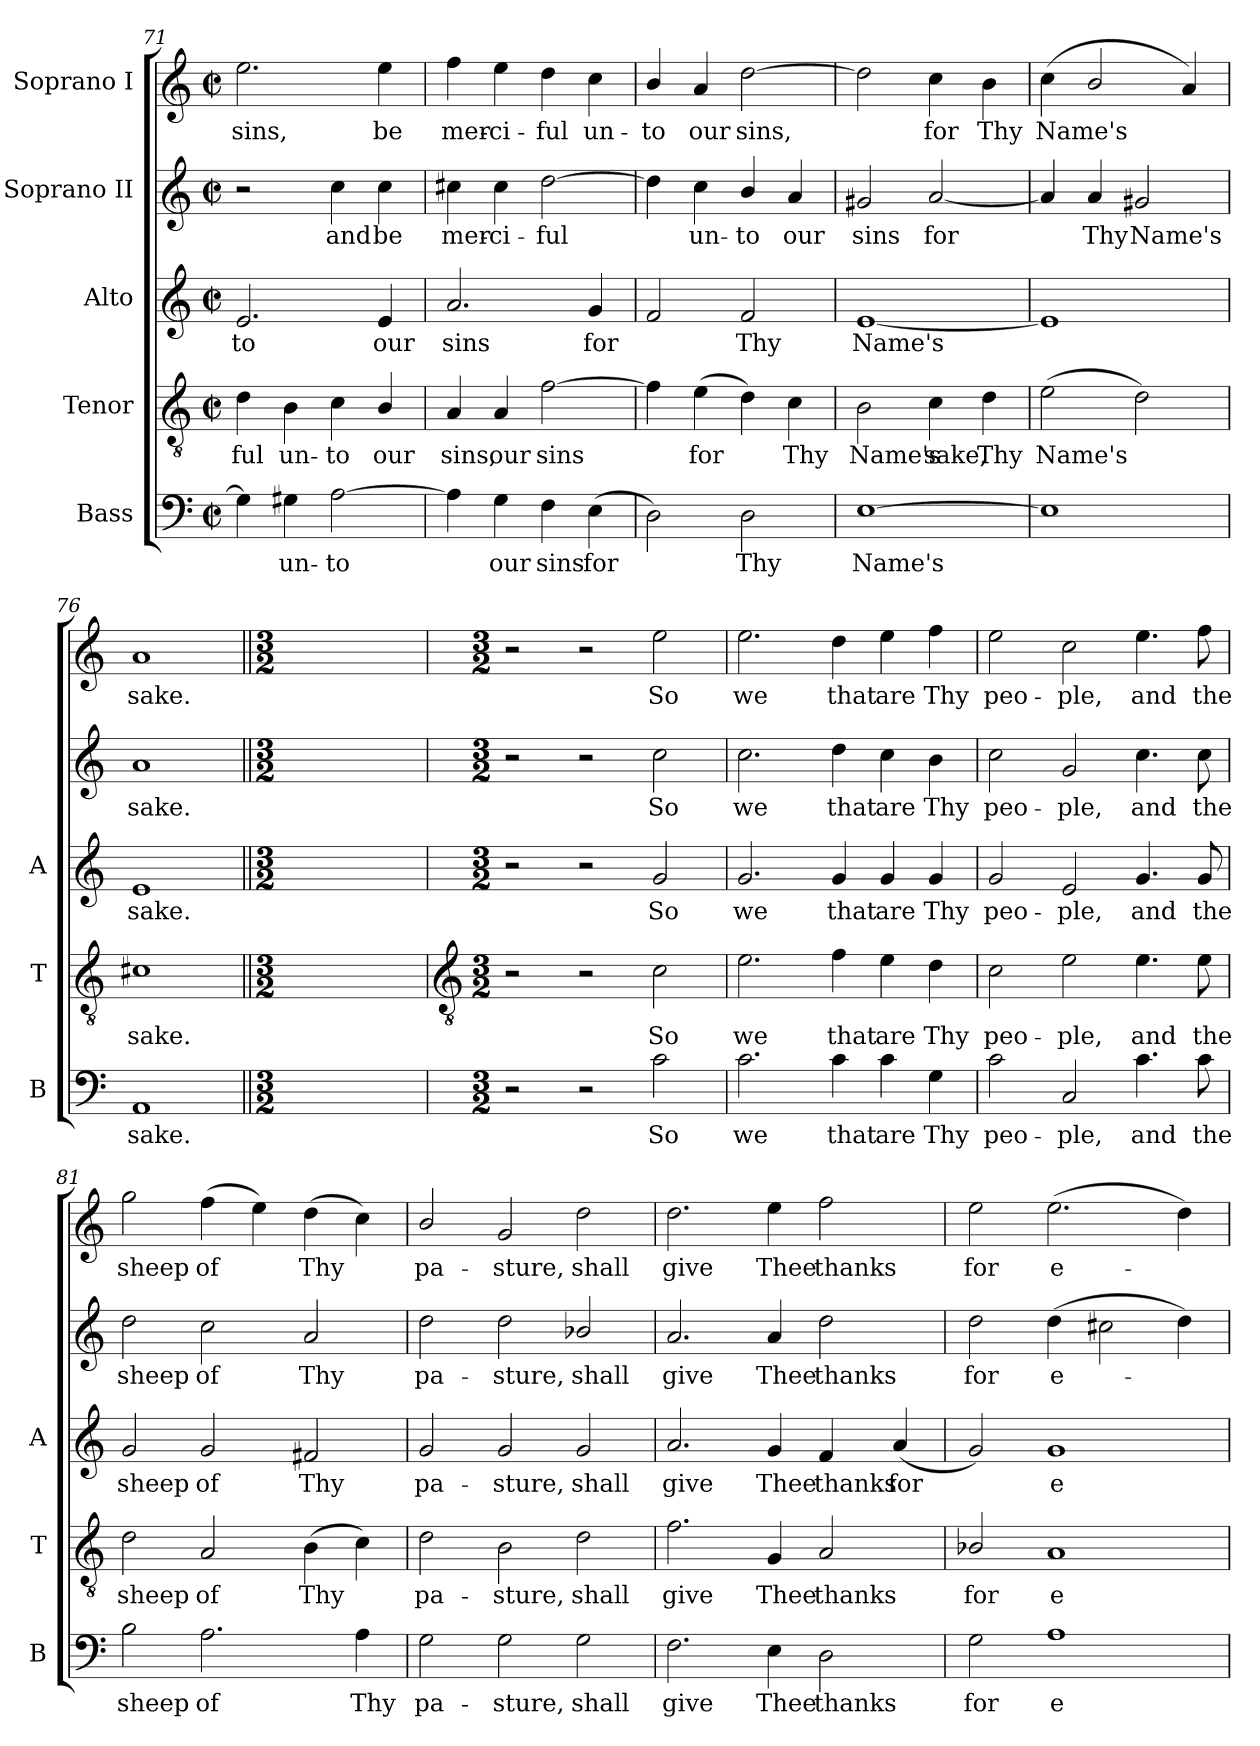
**kern	**text	**kern	**text	**kern	**text	**kern	**text	**kern	**text
*part5	*part5	*part4	*part4	*part3	*part3	*part2	*part2	*part1	*part1
*staff5	*staff5	*staff4	*staff4	*staff3	*staff3	*staff2	*staff2	*staff1	*staff1
*I"Bass	*	*I"Tenor	*	*I"Alto	*	*I"Soprano II	*	*I"Soprano I	*
*I'B	*	*I'T	*	*I'A	*	*	*	*	*
*clefF4	*	*clefGv2	*	*clefG2	*	*clefG2	*	*clefG2	*
*k[]	*	*k[]	*	*k[]	*	*k[]	*	*k[]	*
*M2/2	*	*M2/2	*	*M2/2	*	*M2/2	*	*M2/2	*
*met(c|)	*	*met(c|)	*	*met(c|)	*	*met(c|)	*	*met(c|)	*
=71	=71	=71	=71	=71	=71	=71	=71	=71	=71
!	!	!	!LO:LY:b	!	!LO:LY:b	!	!	!	!LO:LY:b
4G\]	.	4d\	-ful	2.e/	-to	2r	.	2.ee\	sins,
!	!LO:LY:b	!	!LO:LY:b	!	!	!	!	!	!
4G#X\	un-	4B\	un-	.	.	.	.	.	.
!	!LO:LY:b	!	!LO:LY:b	!	!	!	!LO:LY:b	!	!
[2A\	-to	4c\	-to	.	.	4cc\	and	.	.
!	!	!	!LO:LY:b	!	!LO:LY:b	!	!LO:LY:b	!	!LO:LY:b
.	.	4B/	our	4e/	our	4cc\	be	4ee\	be
!!LO:LB:g=z
=72	=72	=72	=72	=72	=72	=72	=72	=72	=72
!	!	!	!LO:LY:b	!	!LO:LY:b	!	!LO:LY:b	!	!LO:LY:b
4A\]	.	4A/	sins,	2.a/	sins	4cc#X\	mer-	4ff\	mer-
!	!LO:LY:b	!	!LO:LY:b	!	!	!	!LO:LY:b	!	!LO:LY:b
4G\	our	4A/	our	.	.	4cc#\	-ci-	4ee\	-ci-
!	!LO:LY:b	!	!LO:LY:b	!	!	!	!LO:LY:b	!	!LO:LY:b
4F\	sins	[2f\	sins	.	.	[2dd\	-ful	4dd\	-ful
!	!LO:LY:b	!	!	!	!LO:LY:b	!	!	!	!LO:LY:b
(>4E\	for	.	.	4g/	for	.	.	4cc\	un-
=73	=73	=73	=73	=73	=73	=73	=73	=73	=73
!	!	!	!	!	!	!	!	!	!LO:LY:b
2D\)	.	4f\]	.	2f/	.	4dd\]	.	4b/	-to
!	!	!	!LO:LY:b	!	!	!	!LO:LY:b	!	!LO:LY:b
.	.	(>4e\	for	.	.	4cc\	un-	4a/	our
!	!LO:LY:b	!	!	!	!LO:LY:b	!	!LO:LY:b	!	!LO:LY:b
2D\	Thy	4d\)	.	2f/	Thy	4b/	-to	[2dd\	sins,
!	!	!	!LO:LY:b	!	!	!	!LO:LY:b	!	!
.	.	4c\	Thy	.	.	4a/	our	.	.
=74	=74	=74	=74	=74	=74	=74	=74	=74	=74
!	!LO:LY:b	!	!LO:LY:b	!	!LO:LY:b	!	!LO:LY:b	!	!
[1E	Name's	2B\	Name's	[1e	Name's	2g#X/	sins	2dd\]	.
!	!	!	!LO:LY:b	!	!	!	!LO:LY:b	!	!LO:LY:b
.	.	4c\	sake,	.	.	[2a/	for	4cc\	for
!	!	!	!LO:LY:b	!	!	!	!	!	!LO:LY:b
.	.	4d\	Thy	.	.	.	.	4b\	Thy
=75	=75	=75	=75	=75	=75	=75	=75	=75	=75
!	!	!	!LO:LY:b	!	!	!	!	!	!LO:LY:b
1E]	.	(>2e\	Name's	1e]	.	4a/]	.	(<4cc\	Name's
!	!	!	!	!	!	!	!LO:LY:b	!	!
.	.	.	.	.	.	4a/	Thy	2b/	.
!	!	!	!	!	!	!	!LO:LY:b	!	!
.	.	2d\)	.	.	.	2g#X/	Name's	.	.
.	.	.	.	.	.	.	.	4a/)	.
=76	=76	=76	=76	=76	=76	=76	=76	=76	=76
!	!LO:LY:b	!	!LO:LY:b	!	!LO:LY:b	!	!LO:LY:b	!	!LO:LY:b
1AA	sake.	1c#X	sake.	1e	sake.	1a	sake.	1a	sake.
=77||	=77||	=77||	=77||	=77||	=77||	=77||	=77||	=77||	=77||
*M3/2	*	*M3/2	*	*M3/2	*	*M3/2	*	*M3/2	*
1.ryy	.	1.ryy	.	1.ryy	.	1.ryy	.	1.ryy	.
!!LO:LB:g=z
=78	=78	=78	=78	=78	=78	=78	=78	=78	=78
*	*	*clefGv2	*	*	*	*	*	*	*
*M3/2	*	*M3/2	*	*M3/2	*	*M3/2	*	*M3/2	*
*	*	*	*	*	*	*	*	*MM200	*
2r	.	2r	.	2r	.	2r	.	2r	.
2r	.	2r	.	2r	.	2r	.	2r	.
!	!LO:LY:b	!	!LO:LY:b	!	!LO:LY:b	!	!LO:LY:b	!	!LO:LY:b
2c\	So	2c\	So	2g/	So	2cc\	So	2ee\	So
=79	=79	=79	=79	=79	=79	=79	=79	=79	=79
!	!LO:LY:b	!	!LO:LY:b	!	!LO:LY:b	!	!LO:LY:b	!	!LO:LY:b
2.c\	we	2.e\	we	2.g/	we	2.cc\	we	2.ee\	we
!	!LO:LY:b	!	!LO:LY:b	!	!LO:LY:b	!	!LO:LY:b	!	!LO:LY:b
4c\	that	4f\	that	4g/	that	4dd\	that	4dd\	that
!	!LO:LY:b	!	!LO:LY:b	!	!LO:LY:b	!	!LO:LY:b	!	!LO:LY:b
4c\	are	4e\	are	4g/	are	4cc\	are	4ee\	are
!	!LO:LY:b	!	!LO:LY:b	!	!LO:LY:b	!	!LO:LY:b	!	!LO:LY:b
4G\	Thy	4d\	Thy	4g/	Thy	4b\	Thy	4ff\	Thy
=80	=80	=80	=80	=80	=80	=80	=80	=80	=80
!	!LO:LY:b	!	!LO:LY:b	!	!LO:LY:b	!	!LO:LY:b	!	!LO:LY:b
2c\	peo-	2c\	peo-	2g/	peo-	2cc\	peo-	2ee\	peo-
!	!LO:LY:b	!	!LO:LY:b	!	!LO:LY:b	!	!LO:LY:b	!	!LO:LY:b
2C/	-ple,	2e\	-ple,	2e/	-ple,	2g/	-ple,	2cc\	-ple,
!	!LO:LY:b	!	!LO:LY:b	!	!LO:LY:b	!	!LO:LY:b	!	!LO:LY:b
4.c\	and	4.e\	and	4.g/	and	4.cc\	and	4.ee\	and
!	!LO:LY:b	!	!LO:LY:b	!	!LO:LY:b	!	!LO:LY:b	!	!LO:LY:b
8c\	the	8e\	the	8g/	the	8cc\	the	8ff\	the
=81	=81	=81	=81	=81	=81	=81	=81	=81	=81
!	!LO:LY:b	!	!LO:LY:b	!	!LO:LY:b	!	!LO:LY:b	!	!LO:LY:b
2B\	sheep	2d\	sheep	2g/	sheep	2dd\	sheep	2gg\	sheep
!	!LO:LY:b	!	!LO:LY:b	!	!LO:LY:b	!	!LO:LY:b	!	!LO:LY:b
2.A\	of	2A/	of	2g/	of	2cc\	of	(>4ff\	of
.	.	.	.	.	.	.	.	4ee\)	.
!	!	!	!LO:LY:b	!	!LO:LY:b	!	!LO:LY:b	!	!LO:LY:b
.	.	(>4B\	Thy	2f#X/	Thy	2a/	Thy	(>4dd\	Thy
!	!LO:LY:b	!	!	!	!	!	!	!	!
4A\	Thy	4c\)	.	.	.	.	.	4cc\)	.
=82	=82	=82	=82	=82	=82	=82	=82	=82	=82
!	!LO:LY:b	!	!LO:LY:b	!	!LO:LY:b	!	!LO:LY:b	!	!LO:LY:b
2G\	pa-	2d\	pa-	2g/	pa-	2dd\	pa-	2b/	pa-
!	!LO:LY:b	!	!LO:LY:b	!	!LO:LY:b	!	!LO:LY:b	!	!LO:LY:b
2G\	-sture,	2B\	-sture,	2g/	-sture,	2dd\	-sture,	2g/	-sture,
!	!LO:LY:b	!	!LO:LY:b	!	!LO:LY:b	!	!LO:LY:b	!	!LO:LY:b
2G\	shall	2d\	shall	2g/	shall	2b-X/	shall	2dd\	shall
!!LO:PB:g=z
=83	=83	=83	=83	=83	=83	=83	=83	=83	=83
!	!LO:LY:b	!	!LO:LY:b	!	!LO:LY:b	!	!LO:LY:b	!	!LO:LY:b
2.F\	give	2.f\	give	2.a/	give	2.a/	give	2.dd\	give
!	!LO:LY:b	!	!LO:LY:b	!	!LO:LY:b	!	!LO:LY:b	!	!LO:LY:b
4E\	Thee	4G/	Thee	4g/	Thee	4a/	Thee	4ee\	Thee
!	!LO:LY:b	!	!LO:LY:b	!	!LO:LY:b	!	!LO:LY:b	!	!LO:LY:b
2D\	thanks	2A/	thanks	4f/	thanks	2dd\	thanks	2ff\	thanks
!	!	!	!	!	!LO:LY:b	!	!	!	!
.	.	.	.	(<4a/	for	.	.	.	.
=84	=84	=84	=84	=84	=84	=84	=84	=84	=84
!	!LO:LY:b	!	!LO:LY:b	!	!	!	!LO:LY:b	!	!LO:LY:b
2G\	for	2B-X/	for	2g/)	.	2dd\	for	2ee\	for
!	!LO:LY:b	!	!LO:LY:b	!	!LO:LY:b	!	!LO:LY:b	!	!LO:LY:b
1A	e-	1A	e-	1g	e-	(>4dd\	e-	(>2.ee\	e-
.	.	.	.	.	.	2cc#X\	.	.	.
.	.	.	.	.	.	4dd\)	.	4dd\)	.
=	=	=	=	=	=	=	=	=	=
*-	*-	*-	*-	*-	*-	*-	*-	*-	*-
